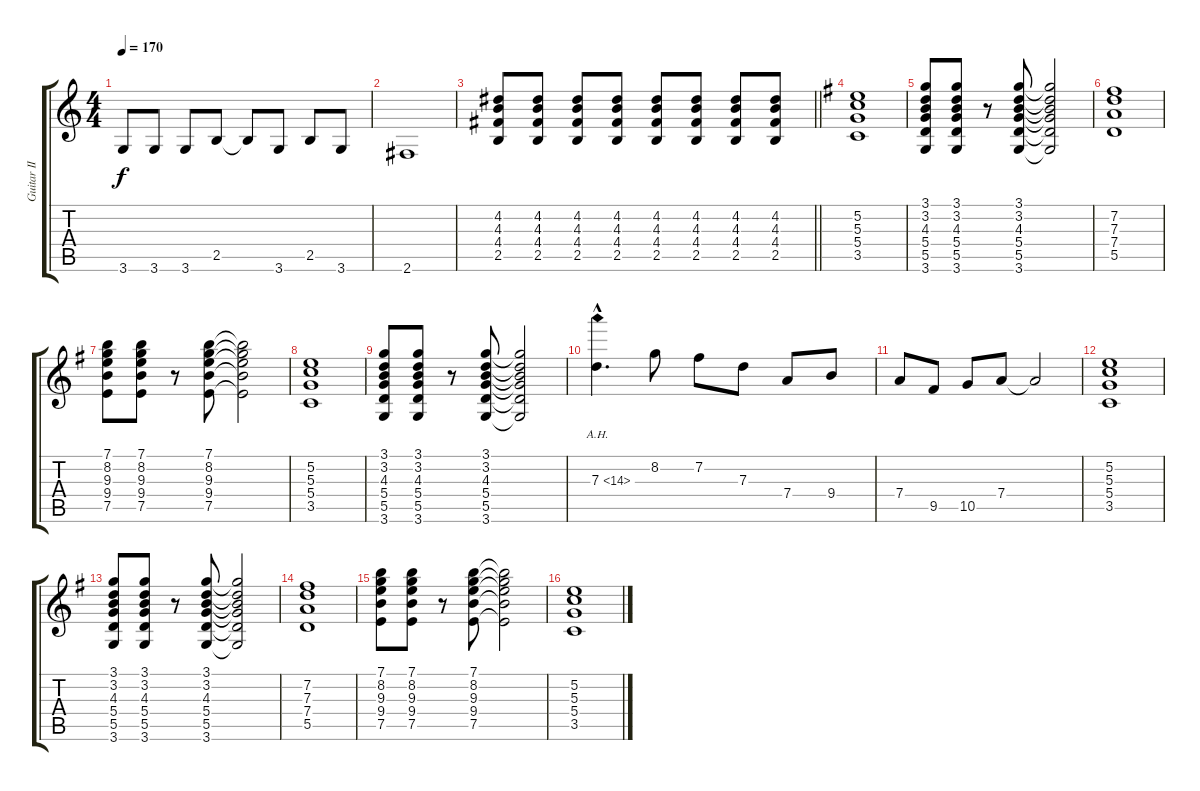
\track ("Guitar II" "Guitar II") {instrument distortionguitar}
\staff {score tabs}
\tuning (E4 B3 G3 D3 A2 E2) {hide}
\ts (4 4)
\tempo 170
\clef g2
\ks c
3.6.8{dy f} 3.6.8 3.6.8 2.5.8 2.5{t}.8 3.6.8 2.5.8 3.6.8 |
2.6.1 |
\barLineRight lightlight
(4.2 4.3 4.4 2.5).8 (4.2 4.3 4.4 2.5).8 (4.2 4.3 4.4 2.5).8 (4.2 4.3 4.4 2.5).8 (4.2 4.3 4.4 2.5).8 (4.2 4.3 4.4 2.5).8 (4.2 4.3 4.4 2.5).8 (4.2 4.3 4.4 2.5).8 |
\ks g
(5.2 5.3 5.4 3.5).1 |
(3.1 3.2 4.3 5.4 5.5 3.6).8 (3.1 3.2 4.3 5.4 5.5 3.6).8 r.8 (3.1 3.2 4.3 5.4 5.5 3.6).8 (3.1{t} 3.2{t} 4.3{t} 5.4{t} 5.5{t} 3.6{t}).2 |
(7.2 7.3 7.4 5.5).1 |
(7.1 8.2 9.3 9.4 7.5).8 (7.1 8.2 9.3 9.4 7.5).8 r.8 (7.1 8.2 9.3 9.4 7.5).8 (7.1{t} 8.2{t} 9.3{t} 9.4{t} 7.5{t}).2 |
(5.2 5.3 5.4 3.5).1 |
(3.1 3.2 4.3 5.4 5.5 3.6).8 (3.1 3.2 4.3 5.4 5.5 3.6).8 r.8 (3.1 3.2 4.3 5.4 5.5 3.6).8 (3.1{t} 3.2{t} 4.3{t} 5.4{t} 5.5{t} 3.6{t}).2 |
7.3{ah 7 hac}.4{d} 8.2.8 7.2.8 7.3.8 7.4.8 9.4.8 |
7.4.8 9.5.8 10.5.8 7.4.8 7.4{t}.2 |
(5.2 5.3 5.4 3.5).1 |
(3.1 3.2 4.3 5.4 5.5 3.6).8 (3.1 3.2 4.3 5.4 5.5 3.6).8 r.8 (3.1 3.2 4.3 5.4 5.5 3.6).8 (3.1{t} 3.2{t} 4.3{t} 5.4{t} 5.5{t} 3.6{t}).2 |
(7.2 7.3 7.4 5.5).1 |
(7.1 8.2 9.3 9.4 7.5).8 (7.1 8.2 9.3 9.4 7.5).8 r.8 (7.1 8.2 9.3 9.4 7.5).8 (7.1{t} 8.2{t} 9.3{t} 9.4{t} 7.5{t}).2 |
(5.2 5.3 5.4 3.5).1
